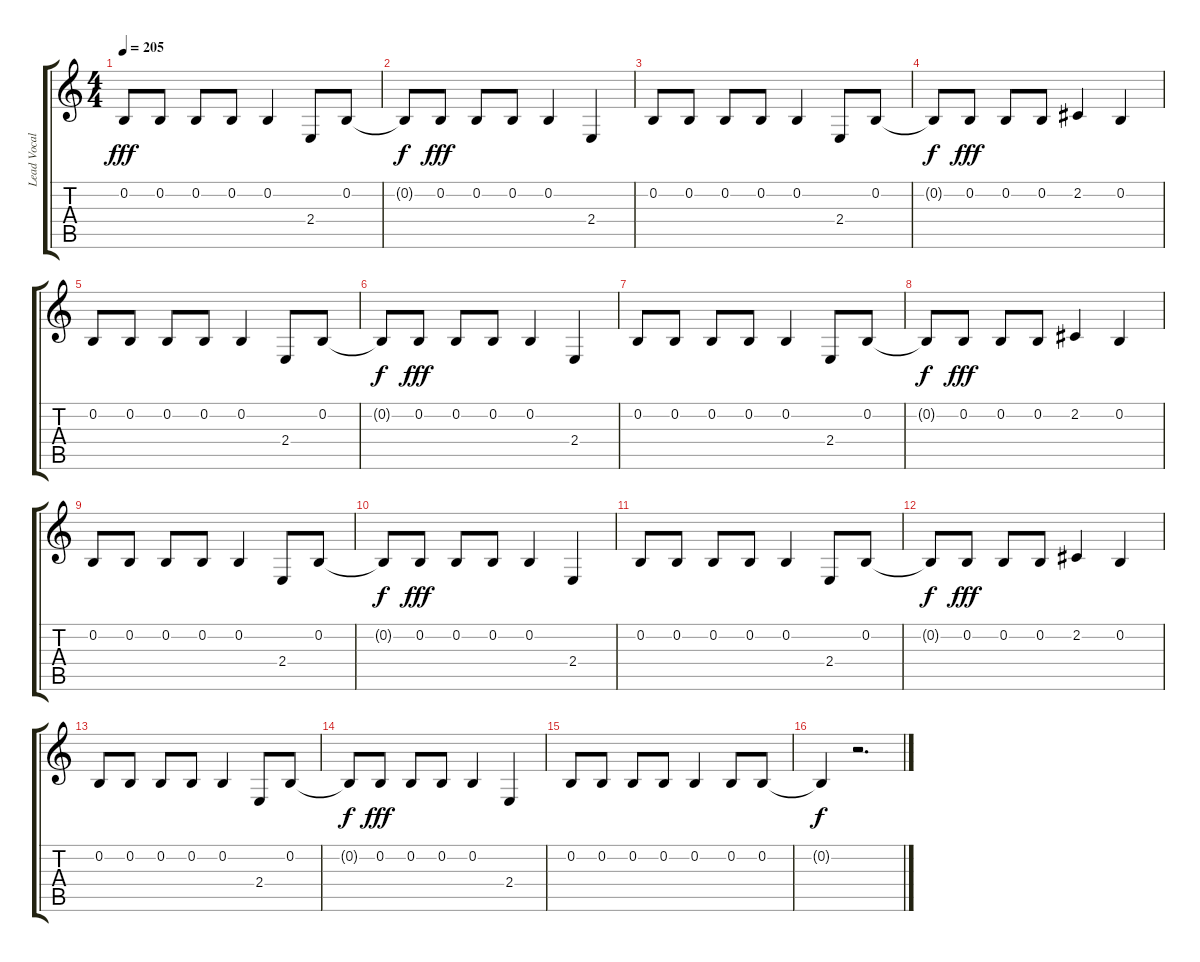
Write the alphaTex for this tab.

\track ("Lead Vocals" "Lead Vocal") {instrument oboe}
\staff {score tabs}
\tuning (E4 B3 G3 D3 A2 E2) {hide}
\ts (4 4)
\tempo 205
\clef g2
\ks c
0.2.8{dy fff} 0.2.8 0.2.8 0.2.8 0.2.4 2.4.8 0.2.8 |
0.2{t}.8{dy f} 0.2.8{dy fff} 0.2.8 0.2.8 0.2.4 2.4.4 |
0.2.8 0.2.8 0.2.8 0.2.8 0.2.4 2.4.8 0.2.8 |
0.2{t}.8{dy f} 0.2.8{dy fff} 0.2.8 0.2.8 2.2.4 0.2.4 |
0.2.8 0.2.8 0.2.8 0.2.8 0.2.4 2.4.8 0.2.8 |
0.2{t}.8{dy f} 0.2.8{dy fff} 0.2.8 0.2.8 0.2.4 2.4.4 |
0.2.8 0.2.8 0.2.8 0.2.8 0.2.4 2.4.8 0.2.8 |
0.2{t}.8{dy f} 0.2.8{dy fff} 0.2.8 0.2.8 2.2.4 0.2.4 |
0.2.8 0.2.8 0.2.8 0.2.8 0.2.4 2.4.8 0.2.8 |
0.2{t}.8{dy f} 0.2.8{dy fff} 0.2.8 0.2.8 0.2.4 2.4.4 |
0.2.8 0.2.8 0.2.8 0.2.8 0.2.4 2.4.8 0.2.8 |
0.2{t}.8{dy f} 0.2.8{dy fff} 0.2.8 0.2.8 2.2.4 0.2.4 |
0.2.8 0.2.8 0.2.8 0.2.8 0.2.4 2.4.8 0.2.8 |
0.2{t}.8{dy f} 0.2.8{dy fff} 0.2.8 0.2.8 0.2.4 2.4.4 |
0.2.8 0.2.8 0.2.8 0.2.8 0.2.4 0.2.8 0.2.8 |
0.2{t}.4{dy f} r.2{d}
